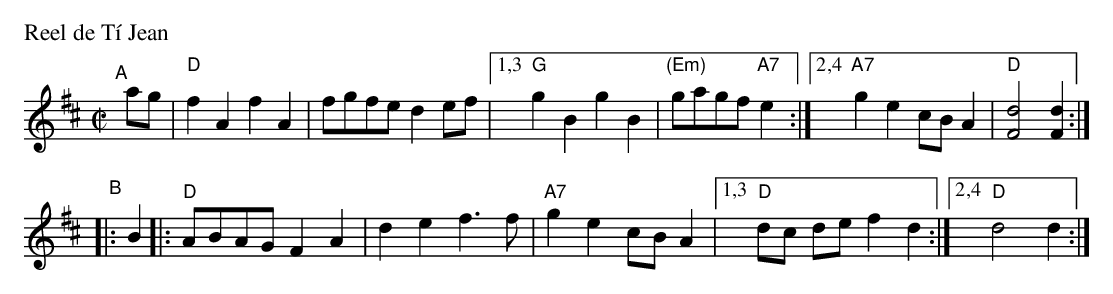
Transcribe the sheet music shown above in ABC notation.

X:1
P: Reel de T\'i Jean
C:
M: C|
L: 1/8
K: D
"^A"[|] ag |\
"D"f2A2 f2A2 | fgfe d2ef |[1,3 "G"g2B2 g2B2 | "(Em)"gagf "A7"e2 \
                            :|[2,4 "A7"g2e2 cBA2 | "D"[d4F4] [d2F2] :|
"^B"|: B2 |:\
"D"ABAG F2A2 | d2e2 f3f | "A7"g2e2 cBA2 |[1,3 "D"dc de f2d2 \
                                             :|[2,4 "D"d4 d2 :|
